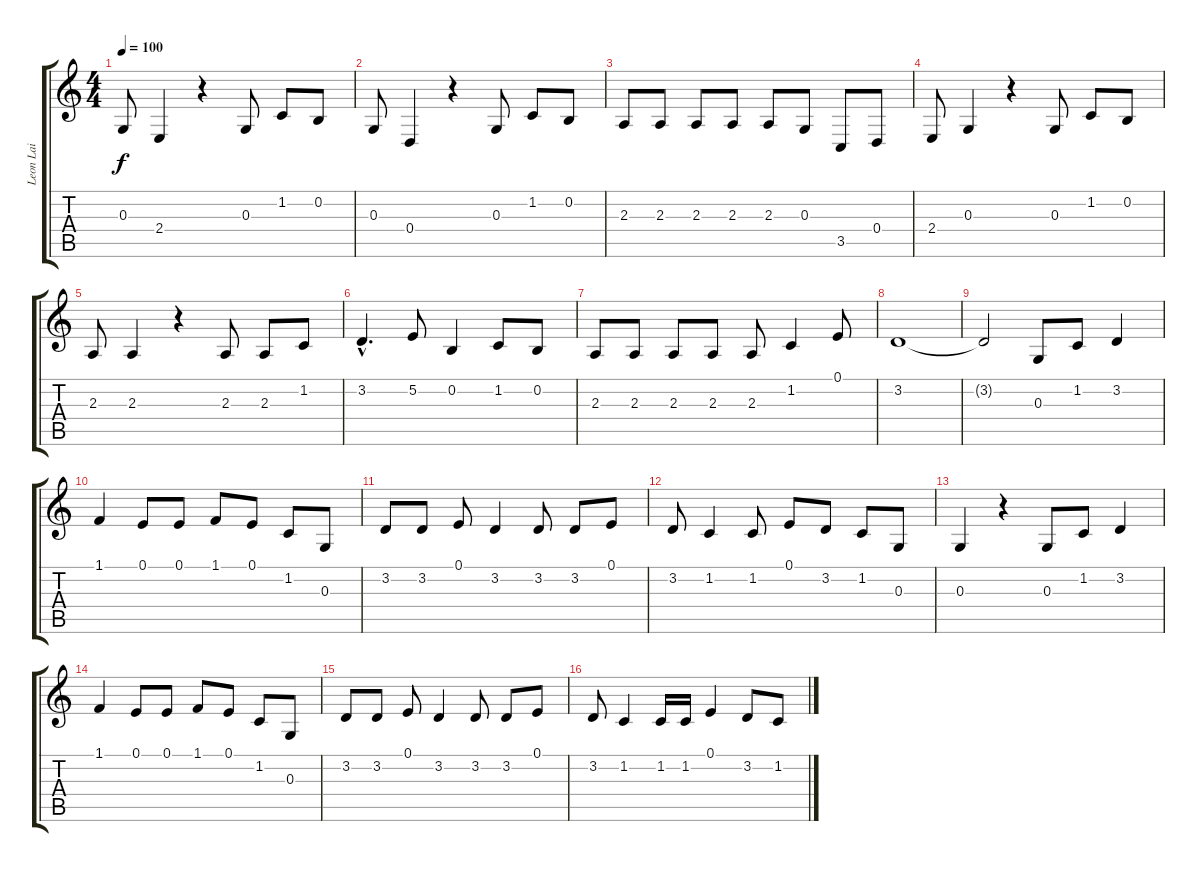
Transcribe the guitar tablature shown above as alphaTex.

\track ("Leon Lai" "Leon Lai") {instrument lead6voice}
\staff {score tabs}
\tuning (E4 B3 G3 D3 A2 E2) {hide}
\ts (4 4)
\tempo 100
\clef g2
\ks c
0.3.8{dy f} 2.4.4 r.4 0.3.8 1.2.8 0.2.8 |
0.3.8 0.4.4 r.4 0.3.8 1.2.8 0.2.8 |
2.3.8 2.3.8 2.3.8 2.3.8 2.3.8 0.3.8 3.5.8 0.4.8 |
2.4.8 0.3.4 r.4 0.3.8 1.2.8 0.2.8 |
2.3.8 2.3.4 r.4 2.3.8 2.3.8 1.2.8 |
3.2{hac}.4{d} 5.2.8 0.2.4 1.2.8 0.2.8 |
2.3.8 2.3.8 2.3.8 2.3.8 2.3.8 1.2.4 0.1.8 |
3.2.1 |
3.2{t}.2 0.3.8 1.2.8 3.2.4 |
1.1.4 0.1.8 0.1.8 1.1.8 0.1.8 1.2.8 0.3.8 |
3.2.8 3.2.8 0.1.8 3.2.4 3.2.8 3.2.8 0.1.8 |
3.2.8 1.2.4 1.2.8 0.1.8 3.2.8 1.2.8 0.3.8 |
0.3.4 r.4 0.3.8 1.2.8 3.2.4 |
1.1.4 0.1.8 0.1.8 1.1.8 0.1.8 1.2.8 0.3.8 |
3.2.8 3.2.8 0.1.8 3.2.4 3.2.8 3.2.8 0.1.8 |
3.2.8 1.2.4 1.2.16 1.2.16 0.1.4 3.2.8 1.2.8
